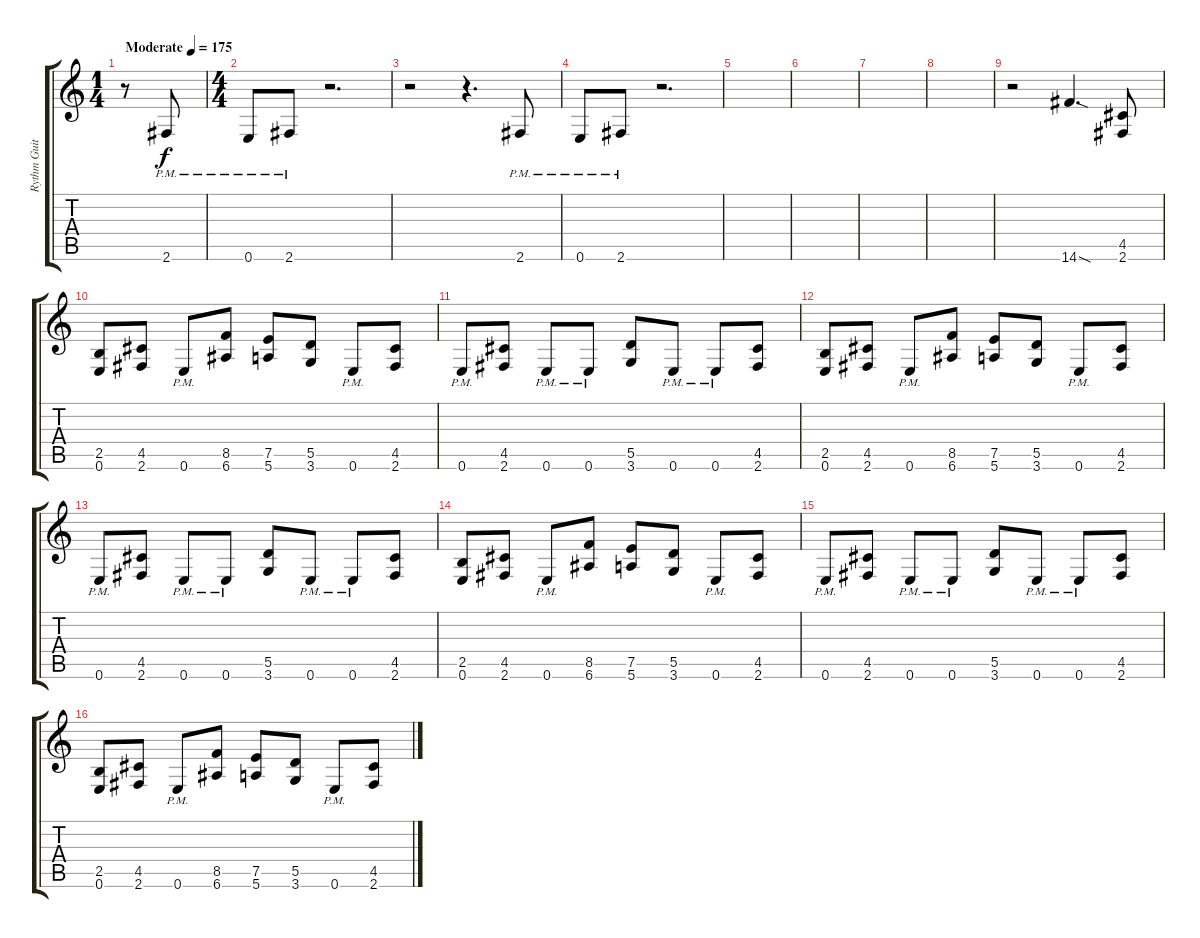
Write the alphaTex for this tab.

\track ("Rythm Guitar" "Rythm Guit") {instrument distortionguitar}
\staff {score tabs}
\tuning (E4 B3 G3 D3 A2 E2) {hide}
\ts (1 4)
\tempo (175 "Moderate")
\clef g2
\ks c
r.8{dy f instrument distortionguitar} 2.6{pm}.8 |
\ts (4 4)
0.6{pm}.8 2.6{pm}.8 r.2{d} |
r.2 r.4{d} 2.6{pm}.8 |
0.6{pm}.8 2.6{pm}.8 r.2{d} |
|
|
|
|
r.2 14.6{sod}.4{d} (4.5 2.6).8 |
(2.5 0.6).8 (4.5 2.6).8 0.6{pm}.8 (8.5 6.6).8 (7.5 5.6).8 (5.5 3.6).8 0.6{pm}.8 (4.5 2.6).8 |
0.6{pm}.8 (4.5 2.6).8 0.6{pm}.8 0.6{pm}.8 (5.5 3.6).8 0.6{pm}.8 0.6{pm}.8 (4.5 2.6).8 |
(2.5 0.6).8 (4.5 2.6).8 0.6{pm}.8 (8.5 6.6).8 (7.5 5.6).8 (5.5 3.6).8 0.6{pm}.8 (4.5 2.6).8 |
0.6{pm}.8 (4.5 2.6).8 0.6{pm}.8 0.6{pm}.8 (5.5 3.6).8 0.6{pm}.8 0.6{pm}.8 (4.5 2.6).8 |
(2.5 0.6).8 (4.5 2.6).8 0.6{pm}.8 (8.5 6.6).8 (7.5 5.6).8 (5.5 3.6).8 0.6{pm}.8 (4.5 2.6).8 |
0.6{pm}.8 (4.5 2.6).8 0.6{pm}.8 0.6{pm}.8 (5.5 3.6).8 0.6{pm}.8 0.6{pm}.8 (4.5 2.6).8 |
(2.5 0.6).8 (4.5 2.6).8 0.6{pm}.8 (8.5 6.6).8 (7.5 5.6).8 (5.5 3.6).8 0.6{pm}.8 (4.5 2.6).8
